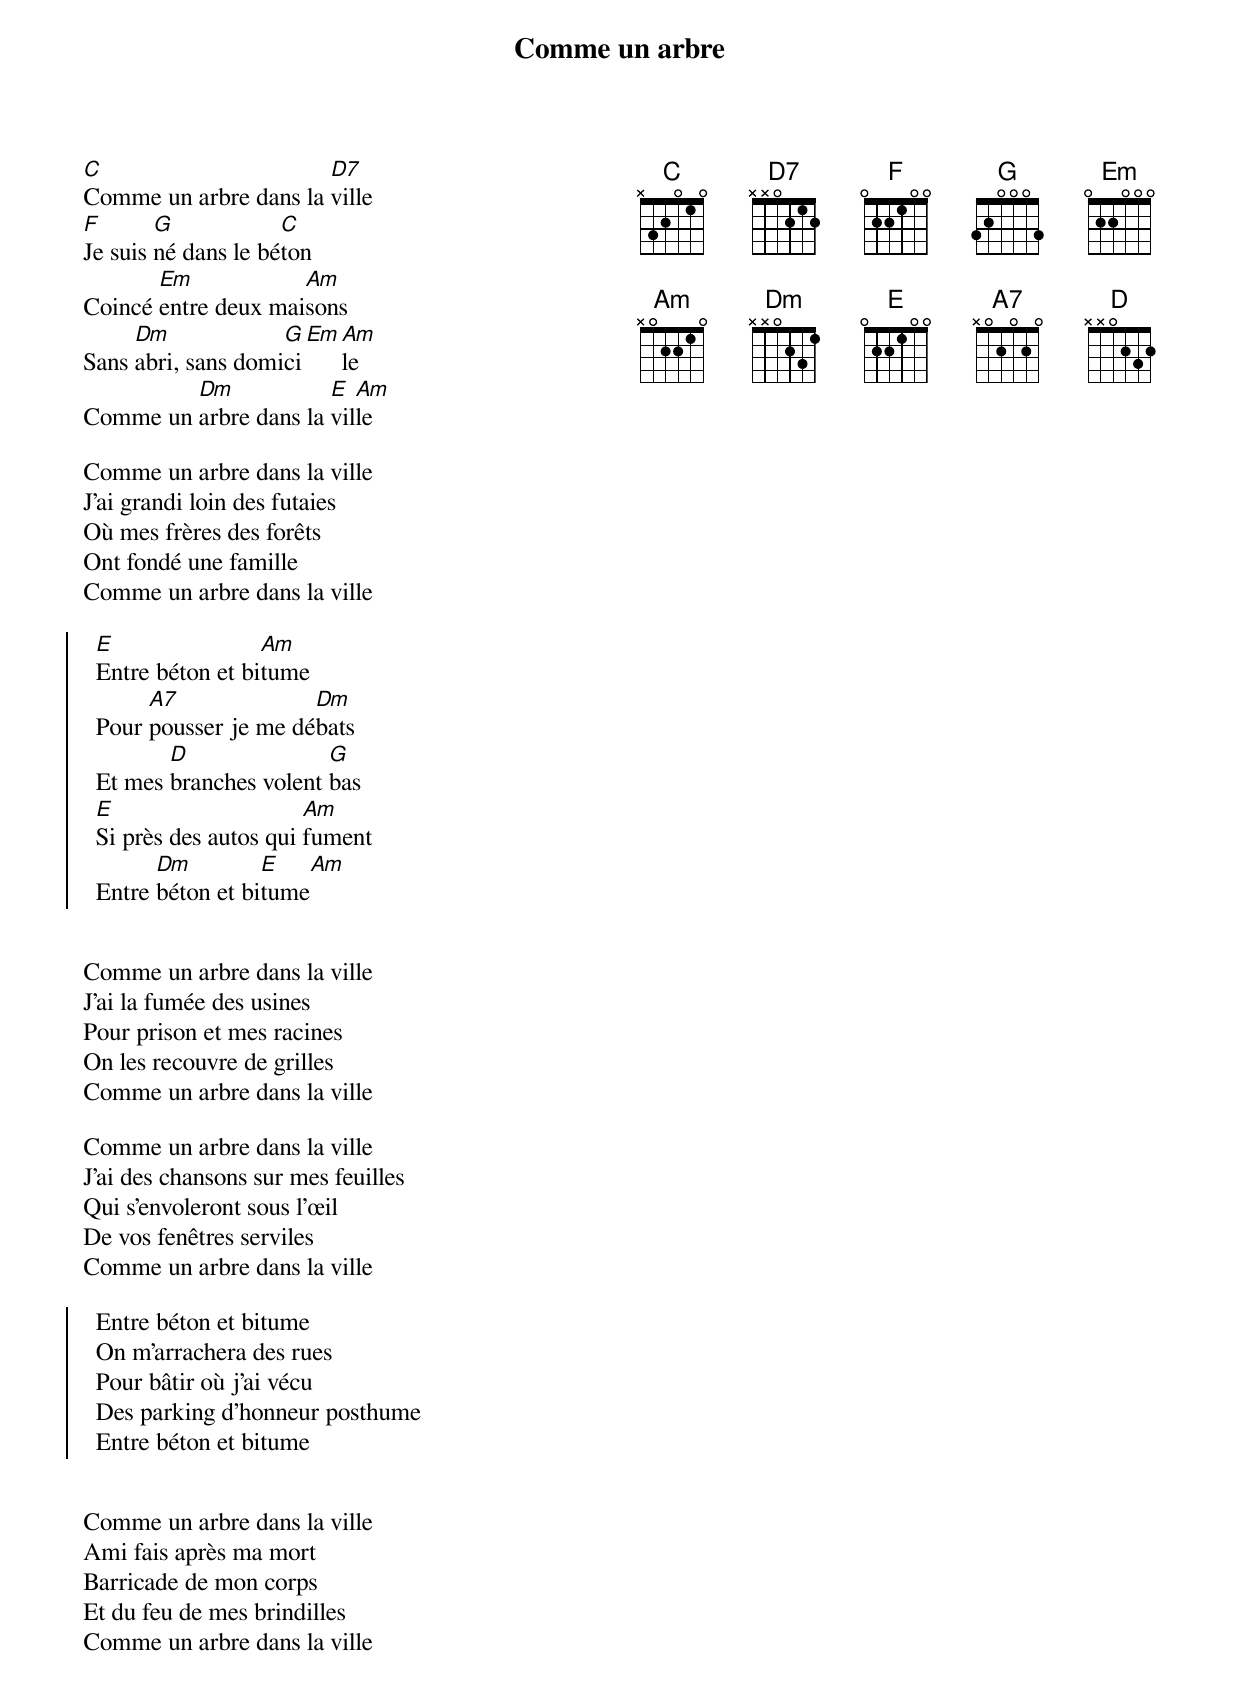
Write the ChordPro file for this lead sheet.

{title: Comme un arbre}
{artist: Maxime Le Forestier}
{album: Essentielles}
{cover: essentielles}
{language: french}
{columns: 2}
{define: C frets X 3 2 0 1 0}
{define: D7 frets X X 0 2 1 2}
{define: F base-fret 1 frets 0 2 2 1 0 0}
{define: G frets 3 2 0 0 0 3}
{define: Em frets 0 2 2 0 0 0}
{define: Dm frets X X 0 2 3 1}
{define: E frets 0 2 2 1 0 0}
{define: Am frets X 0 2 2 1 0}
{define: A7 frets X 0 2 0 2 0}
{define: D frets X X 0 2 3 2}


[C]Comme un arbre dans la [D7]ville
[F]Je suis [G]né dans le bé[C]ton
Coincé [Em]entre deux mai[Am]sons
Sans [Dm]abri, sans domi[G Em]ci[Am]le
Comme un [Dm]arbre dans la [E]vil[Am]le

Comme un arbre dans la ville
J'ai grandi loin des futaies
Où mes frères des forêts
Ont fondé une famille
Comme un arbre dans la ville

{start_of_chorus}
  [E]Entre béton et bi[Am]tume
  Pour [A7]pousser je me dé[Dm]bats
  Et mes [D]branches volent [G]bas
  [E]Si près des autos qui [Am]fument
  Entre [Dm]béton et bi[E]tume[Am]
{end_of_chorus}


Comme un arbre dans la ville
J'ai la fumée des usines
Pour prison et mes racines
On les recouvre de grilles
Comme un arbre dans la ville

Comme un arbre dans la ville
J'ai des chansons sur mes feuilles
Qui s'envoleront sous l'œil
De vos fenêtres serviles
Comme un arbre dans la ville

{start_of_chorus}
  Entre béton et bitume
  On m'arrachera des rues
  Pour bâtir où j'ai vécu
  Des parking d'honneur posthume
  Entre béton et bitume
{end_of_chorus}


Comme un arbre dans la ville
Ami fais après ma mort
Barricade de mon corps
Et du feu de mes brindilles
Comme un arbre dans la ville
